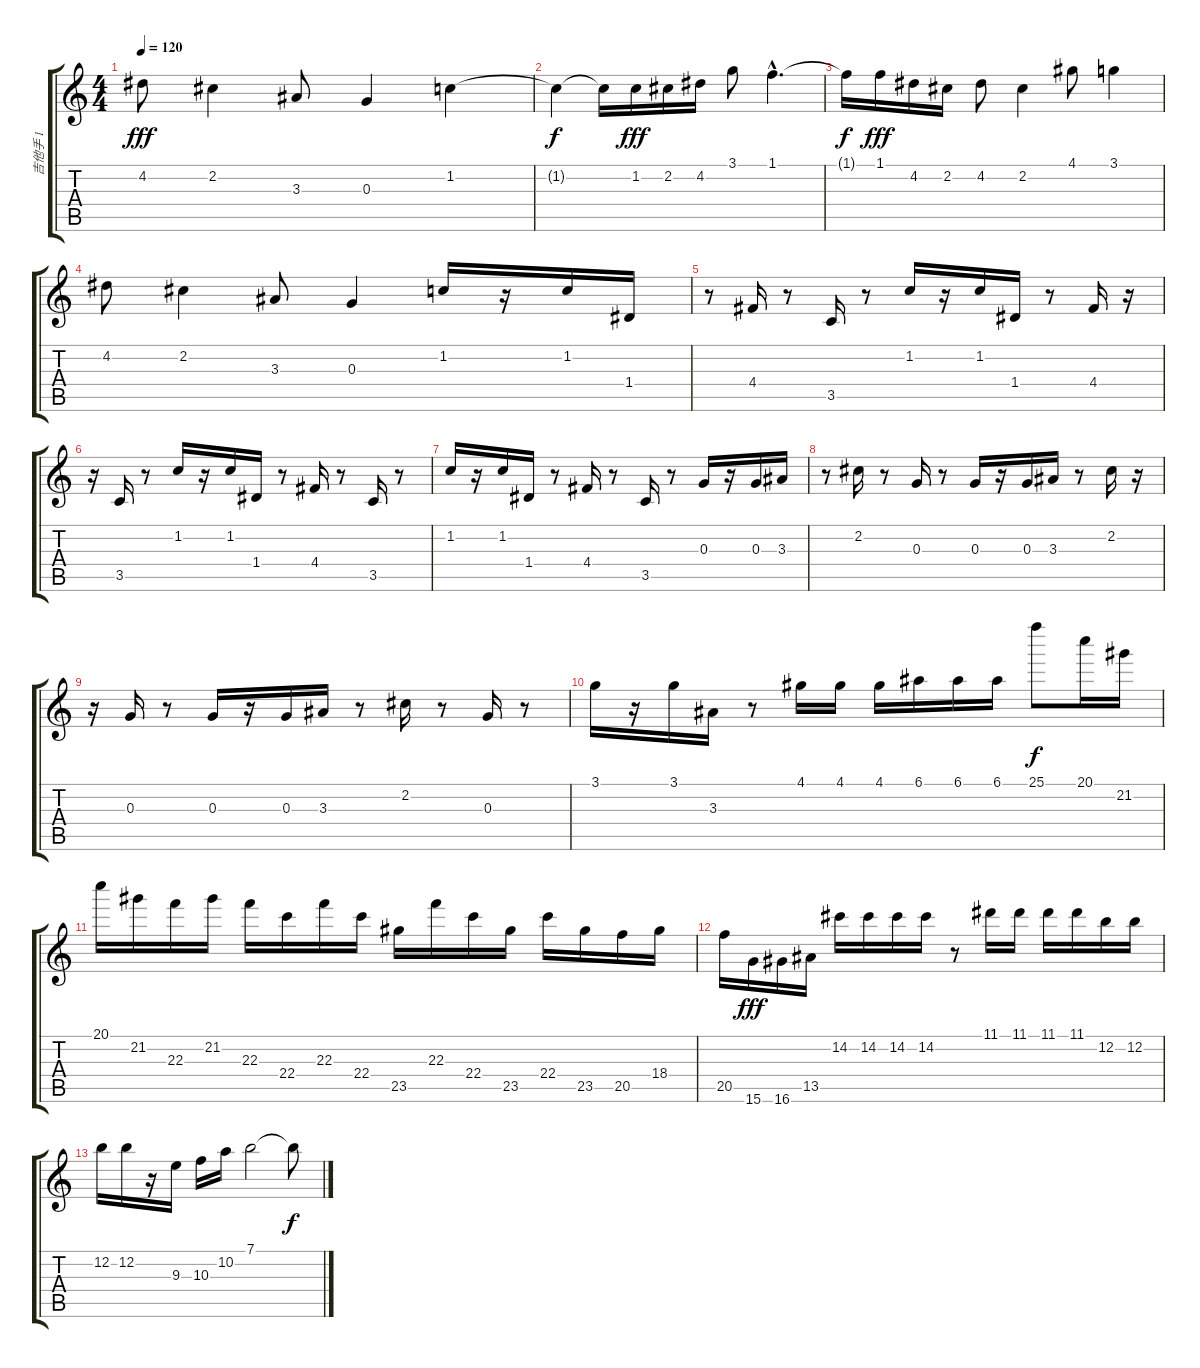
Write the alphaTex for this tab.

\track ("吉他手 1" "吉他手 1") {instrument distortionguitar}
\staff {score tabs}
\tuning (E4 B3 G3 D3 A2 E2) {hide}
\ts (4 4)
\tempo 120
\clef g2
\ks c
4.2.8{dy fff} 2.2.4 3.3.8 0.3.4 1.2.4 |
1.2{t}.4{dy f} 1.2{t}.16 1.2.16{dy fff} 2.2.16 4.2.16 3.1.8 1.1{hac}.4{d} |
1.1{t}.16{dy f} 1.1.16{dy fff} 4.2.16 2.2.16 4.2.8 2.2.4 4.1.8 3.1.4 |
4.2.8 2.2.4 3.3.8 0.3.4 1.2.16 r.16 1.2.16 1.4.16 |
r.8 4.4.16 r.8 3.5.16 r.8 1.2.16 r.16 1.2.16 1.4.16 r.8 4.4.16 r.16 |
r.16 3.5.16 r.8 1.2.16 r.16 1.2.16 1.4.16 r.8 4.4.16 r.8 3.5.16 r.8 |
1.2.16 r.16 1.2.16 1.4.16 r.8 4.4.16 r.8 3.5.16 r.8 0.3.16 r.16 0.3.16 3.3.16 |
r.8 2.2.16 r.8 0.3.16 r.8 0.3.16 r.16 0.3.16 3.3.16 r.8 2.2.16 r.16 |
r.16 0.3.16 r.8 0.3.16 r.16 0.3.16 3.3.16 r.8 2.2.16 r.8 0.3.16 r.8 |
3.1.16 r.16 3.1.16 3.3.16 r.8 4.1.16 4.1.16 4.1.16 6.1.16 6.1.16 6.1.16 25.1.8{dy f} 20.1.16 21.2.16 |
20.1.16 21.2.16 22.3.16 21.2.16 22.3.16 22.4.16 22.3.16 22.4.16 23.5.16 22.3.16 22.4.16 23.5.16 22.4.16 23.5.16 20.5.16 18.4.16 |
20.5.16 15.6.16{dy fff} 16.6.16 13.5.16 14.2.16 14.2.16 14.2.16 14.2.16 r.8 11.1.16 11.1.16 11.1.16 11.1.16 12.2.16 12.2.16 |
12.2.16 12.2.16 r.16 9.3.16 10.3.16 10.2.16 7.1.2 7.1{t}.8{dy f}
